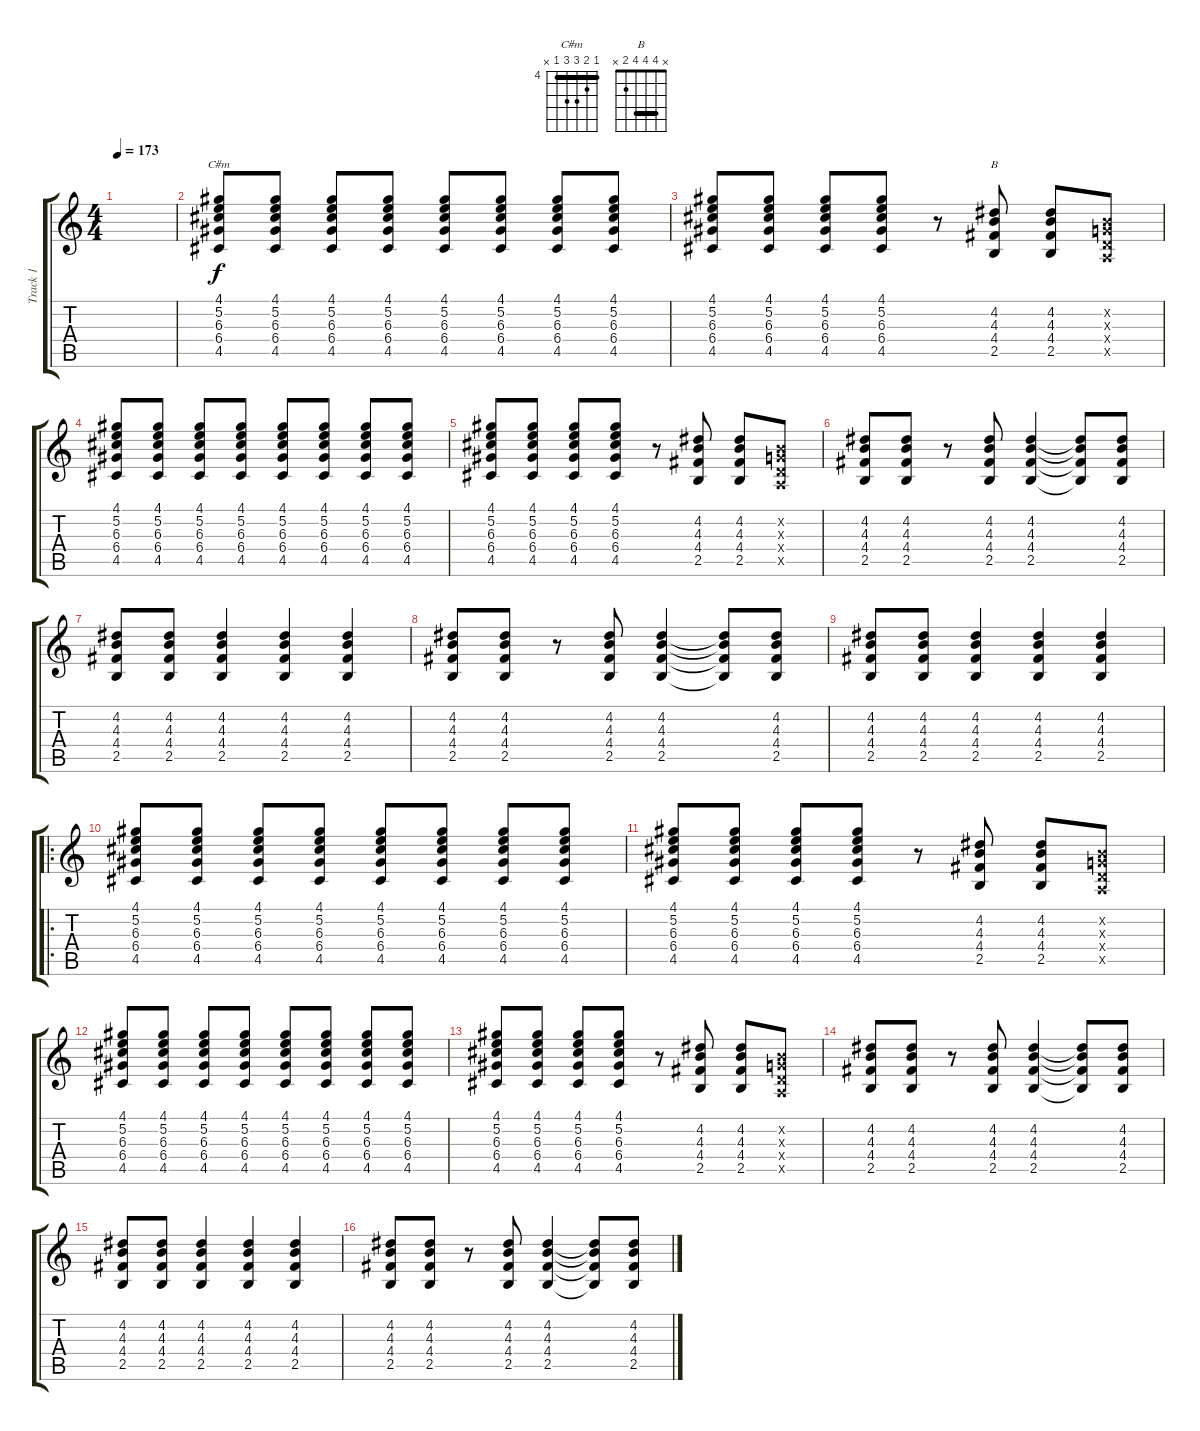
\track ("Track 1" "Track 1") {instrument distortionguitar}
\staff {score tabs}
\tuning (E4 B3 G3 D3 A2 E2) {hide}
\chord ("C#m" 4 5 6 6 4 x) {firstfret 4 barre 4}
\chord ("B" x 4 4 4 2 x) {barre 4}
\ts (4 4)
\tempo 173
\clef g2
\ks c
|
(4.1 5.2 6.3 6.4 4.5).8{ch "C#m"} (4.1 5.2 6.3 6.4 4.5).8 (4.1 5.2 6.3 6.4 4.5).8 (4.1 5.2 6.3 6.4 4.5).8 (4.1 5.2 6.3 6.4 4.5).8 (4.1 5.2 6.3 6.4 4.5).8 (4.1 5.2 6.3 6.4 4.5).8 (4.1 5.2 6.3 6.4 4.5).8 |
(4.1 5.2 6.3 6.4 4.5).8 (4.1 5.2 6.3 6.4 4.5).8 (4.1 5.2 6.3 6.4 4.5).8 (4.1 5.2 6.3 6.4 4.5).8 r.8 (4.2 4.3 4.4 2.5).8{ch "B"} (4.2 4.3 4.4 2.5).8 (0.2{x} 0.3{x} 0.4{x} 0.5{x}).8 |
(4.1 5.2 6.3 6.4 4.5).8 (4.1 5.2 6.3 6.4 4.5).8 (4.1 5.2 6.3 6.4 4.5).8 (4.1 5.2 6.3 6.4 4.5).8 (4.1 5.2 6.3 6.4 4.5).8 (4.1 5.2 6.3 6.4 4.5).8 (4.1 5.2 6.3 6.4 4.5).8 (4.1 5.2 6.3 6.4 4.5).8 |
(4.1 5.2 6.3 6.4 4.5).8 (4.1 5.2 6.3 6.4 4.5).8 (4.1 5.2 6.3 6.4 4.5).8 (4.1 5.2 6.3 6.4 4.5).8 r.8 (4.2 4.3 4.4 2.5).8 (4.2 4.3 4.4 2.5).8 (0.2{x} 0.3{x} 0.4{x} 0.5{x}).8 |
(4.2 4.3 4.4 2.5).8 (4.2 4.3 4.4 2.5).8 r.8 (4.2 4.3 4.4 2.5).8 (4.2 4.3 4.4 2.5).4 (4.2{t} 4.3{t} 4.4{t} 2.5{t}).8 (4.2 4.3 4.4 2.5).8 |
(4.2 4.3 4.4 2.5).8 (4.2 4.3 4.4 2.5).8 (4.2 4.3 4.4 2.5).4 (4.2 4.3 4.4 2.5).4 (4.2 4.3 4.4 2.5).4 |
(4.2 4.3 4.4 2.5).8 (4.2 4.3 4.4 2.5).8 r.8 (4.2 4.3 4.4 2.5).8 (4.2 4.3 4.4 2.5).4 (4.2{t} 4.3{t} 4.4{t} 2.5{t}).8 (4.2 4.3 4.4 2.5).8 |
(4.2 4.3 4.4 2.5).8 (4.2 4.3 4.4 2.5).8 (4.2 4.3 4.4 2.5).4 (4.2 4.3 4.4 2.5).4 (4.2 4.3 4.4 2.5).4 |
\ro
(4.1 5.2 6.3 6.4 4.5).8 (4.1 5.2 6.3 6.4 4.5).8 (4.1 5.2 6.3 6.4 4.5).8 (4.1 5.2 6.3 6.4 4.5).8 (4.1 5.2 6.3 6.4 4.5).8 (4.1 5.2 6.3 6.4 4.5).8 (4.1 5.2 6.3 6.4 4.5).8 (4.1 5.2 6.3 6.4 4.5).8 |
(4.1 5.2 6.3 6.4 4.5).8 (4.1 5.2 6.3 6.4 4.5).8 (4.1 5.2 6.3 6.4 4.5).8 (4.1 5.2 6.3 6.4 4.5).8 r.8 (4.2 4.3 4.4 2.5).8 (4.2 4.3 4.4 2.5).8 (0.2{x} 0.3{x} 0.4{x} 0.5{x}).8 |
(4.1 5.2 6.3 6.4 4.5).8 (4.1 5.2 6.3 6.4 4.5).8 (4.1 5.2 6.3 6.4 4.5).8 (4.1 5.2 6.3 6.4 4.5).8 (4.1 5.2 6.3 6.4 4.5).8 (4.1 5.2 6.3 6.4 4.5).8 (4.1 5.2 6.3 6.4 4.5).8 (4.1 5.2 6.3 6.4 4.5).8 |
(4.1 5.2 6.3 6.4 4.5).8 (4.1 5.2 6.3 6.4 4.5).8 (4.1 5.2 6.3 6.4 4.5).8 (4.1 5.2 6.3 6.4 4.5).8 r.8 (4.2 4.3 4.4 2.5).8 (4.2 4.3 4.4 2.5).8 (0.2{x} 0.3{x} 0.4{x} 0.5{x}).8 |
(4.2 4.3 4.4 2.5).8 (4.2 4.3 4.4 2.5).8 r.8 (4.2 4.3 4.4 2.5).8 (4.2 4.3 4.4 2.5).4 (4.2{t} 4.3{t} 4.4{t} 2.5{t}).8 (4.2 4.3 4.4 2.5).8 |
(4.2 4.3 4.4 2.5).8 (4.2 4.3 4.4 2.5).8 (4.2 4.3 4.4 2.5).4 (4.2 4.3 4.4 2.5).4 (4.2 4.3 4.4 2.5).4 |
(4.2 4.3 4.4 2.5).8 (4.2 4.3 4.4 2.5).8 r.8 (4.2 4.3 4.4 2.5).8 (4.2 4.3 4.4 2.5).4 (4.2{t} 4.3{t} 4.4{t} 2.5{t}).8 (4.2 4.3 4.4 2.5).8
